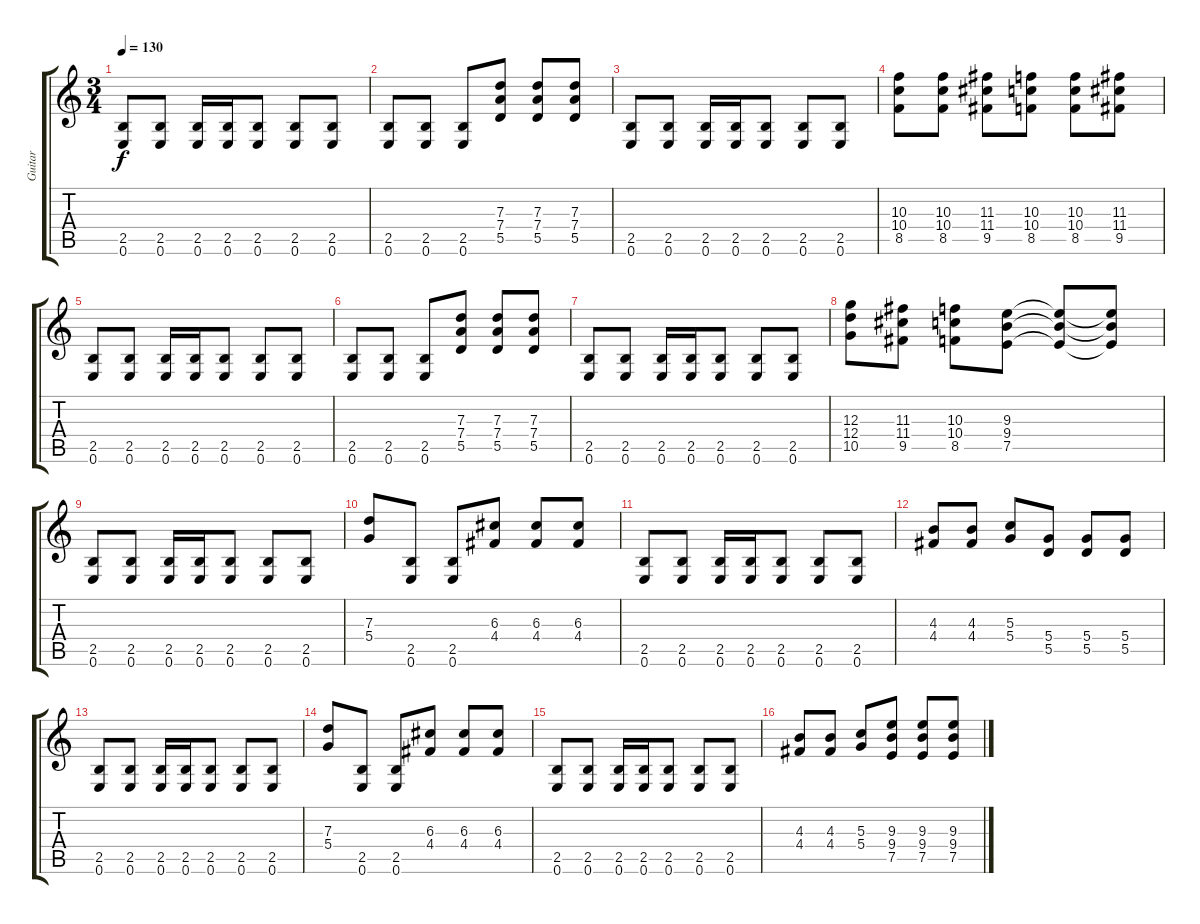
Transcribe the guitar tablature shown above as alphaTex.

\track ("Guitar" "Guitar") {instrument distortionguitar}
\staff {score tabs}
\tuning (E4 B3 G3 D3 A2 E2) {hide}
\ts (3 4)
\tempo 130
\clef g2
\ks c
(2.5 0.6).8{dy f} (2.5 0.6).8 (2.5 0.6).16 (2.5 0.6).16 (2.5 0.6).8 (2.5 0.6).8 (2.5 0.6).8 |
(2.5 0.6).8 (2.5 0.6).8 (2.5 0.6).8 (7.3 7.4 5.5).8 (7.3 7.4 5.5).8 (7.3 7.4 5.5).8 |
(2.5 0.6).8 (2.5 0.6).8 (2.5 0.6).16 (2.5 0.6).16 (2.5 0.6).8 (2.5 0.6).8 (2.5 0.6).8 |
(10.3 10.4 8.5).8 (10.3 10.4 8.5).8 (11.3 11.4 9.5).8 (10.3 10.4 8.5).8 (10.3 10.4 8.5).8 (11.3 11.4 9.5).8 |
(2.5 0.6).8 (2.5 0.6).8 (2.5 0.6).16 (2.5 0.6).16 (2.5 0.6).8 (2.5 0.6).8 (2.5 0.6).8 |
(2.5 0.6).8 (2.5 0.6).8 (2.5 0.6).8 (7.3 7.4 5.5).8 (7.3 7.4 5.5).8 (7.3 7.4 5.5).8 |
(2.5 0.6).8 (2.5 0.6).8 (2.5 0.6).16 (2.5 0.6).16 (2.5 0.6).8 (2.5 0.6).8 (2.5 0.6).8 |
(12.3 12.4 10.5).8 (11.3 11.4 9.5).8 (10.3 10.4 8.5).8 (9.3 9.4 7.5).8 (9.3{t} 9.4{t} 7.5{t}).8 (9.3{t} 9.4{t} 7.5{t}).8 |
(2.5 0.6).8 (2.5 0.6).8 (2.5 0.6).16 (2.5 0.6).16 (2.5 0.6).8 (2.5 0.6).8 (2.5 0.6).8 |
(7.3 5.4).8 (2.5 0.6).8 (2.5 0.6).8 (6.3 4.4).8 (6.3 4.4).8 (6.3 4.4).8 |
(2.5 0.6).8 (2.5 0.6).8 (2.5 0.6).16 (2.5 0.6).16 (2.5 0.6).8 (2.5 0.6).8 (2.5 0.6).8 |
(4.3 4.4).8 (4.3 4.4).8 (5.3 5.4).8 (5.4 5.5).8 (5.4 5.5).8 (5.4 5.5).8 |
(2.5 0.6).8 (2.5 0.6).8 (2.5 0.6).16 (2.5 0.6).16 (2.5 0.6).8 (2.5 0.6).8 (2.5 0.6).8 |
(7.3 5.4).8 (2.5 0.6).8 (2.5 0.6).8 (6.3 4.4).8 (6.3 4.4).8 (6.3 4.4).8 |
(2.5 0.6).8 (2.5 0.6).8 (2.5 0.6).16 (2.5 0.6).16 (2.5 0.6).8 (2.5 0.6).8 (2.5 0.6).8 |
(4.3 4.4).8 (4.3 4.4).8 (5.3 5.4).8 (9.3 9.4 7.5).8 (9.3 9.4 7.5).8 (9.3 9.4 7.5).8
